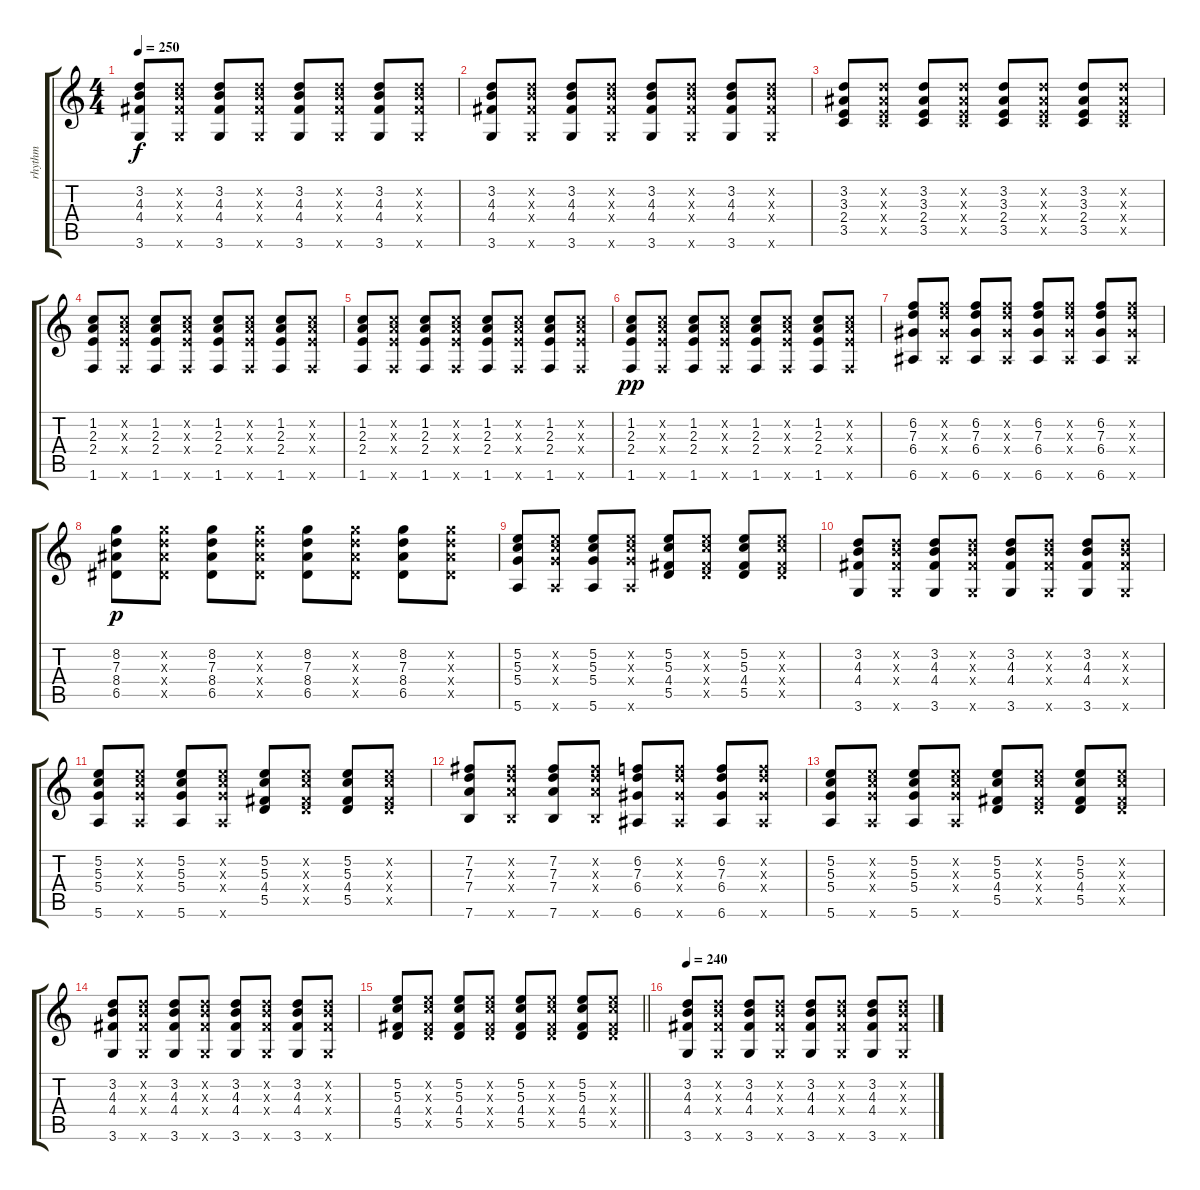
\track ("rhythm" "rhythm") {instrument acousticguitarnylon}
\staff {score tabs}
\tuning (E4 B3 G3 D3 A2 E2) {hide}
\ts (4 4)
\tempo 250
\clef g2
\ks c
(3.2 4.3 4.4 3.6).8{dy f} (3.2{x} 4.3{x} 4.4{x} 3.6{x}).8 (3.2 4.3 4.4 3.6).8 (3.2{x} 4.3{x} 4.4{x} 3.6{x}).8 (3.2 4.3 4.4 3.6).8 (3.2{x} 4.3{x} 4.4{x} 3.6{x}).8 (3.2 4.3 4.4 3.6).8 (3.2{x} 4.3{x} 4.4{x} 3.6{x}).8 |
(3.2 4.3 4.4 3.6).8 (3.2{x} 4.3{x} 4.4{x} 3.6{x}).8 (3.2 4.3 4.4 3.6).8 (3.2{x} 4.3{x} 4.4{x} 3.6{x}).8 (3.2 4.3 4.4 3.6).8 (3.2{x} 4.3{x} 4.4{x} 3.6{x}).8 (3.2 4.3 4.4 3.6).8 (3.2{x} 4.3{x} 4.4{x} 3.6{x}).8 |
(3.2 3.3 2.4 3.5).8 (3.2{x} 3.3{x} 2.4{x} 3.5{x}).8 (3.2 3.3 2.4 3.5).8 (3.2{x} 3.3{x} 2.4{x} 3.5{x}).8 (3.2 3.3 2.4 3.5).8 (3.2{x} 3.3{x} 2.4{x} 3.5{x}).8 (3.2 3.3 2.4 3.5).8 (3.2{x} 3.3{x} 2.4{x} 3.5{x}).8 |
(1.2 2.3 2.4 1.6).8 (1.2{x} 2.3{x} 2.4{x} 1.6{x}).8 (1.2 2.3 2.4 1.6).8 (1.2{x} 2.3{x} 2.4{x} 1.6{x}).8 (1.2 2.3 2.4 1.6).8 (1.2{x} 2.3{x} 2.4{x} 1.6{x}).8 (1.2 2.3 2.4 1.6).8 (1.2{x} 2.3{x} 2.4{x} 1.6{x}).8 |
(1.2 2.3 2.4 1.6).8 (1.2{x} 2.3{x} 2.4{x} 1.6{x}).8 (1.2 2.3 2.4 1.6).8 (1.2{x} 2.3{x} 2.4{x} 1.6{x}).8 (1.2 2.3 2.4 1.6).8 (1.2{x} 2.3{x} 2.4{x} 1.6{x}).8 (1.2 2.3 2.4 1.6).8 (1.2{x} 2.3{x} 2.4{x} 1.6{x}).8 |
(1.2 2.3 2.4 1.6).8{dy pp} (1.2{x} 2.3{x} 2.4{x} 1.6{x}).8 (1.2 2.3 2.4 1.6).8 (1.2{x} 2.3{x} 2.4{x} 1.6{x}).8 (1.2 2.3 2.4 1.6).8 (1.2{x} 2.3{x} 2.4{x} 1.6{x}).8 (1.2 2.3 2.4 1.6).8 (1.2{x} 2.3{x} 2.4{x} 1.6{x}).8 |
(6.2 7.3 6.4 6.6).8 (6.2{x} 7.3{x} 6.4{x} 6.6{x}).8 (6.2 7.3 6.4 6.6).8 (6.2{x} 7.3{x} 6.4{x} 6.6{x}).8 (6.2 7.3 6.4 6.6).8 (6.2{x} 7.3{x} 6.4{x} 6.6{x}).8 (6.2 7.3 6.4 6.6).8 (6.2{x} 7.3{x} 6.4{x} 6.6{x}).8 |
(8.2 7.3 8.4 6.5).8{dy p} (8.2{x} 7.3{x} 8.4{x} 6.5{x}).8 (8.2 7.3 8.4 6.5).8 (8.2{x} 7.3{x} 8.4{x} 6.5{x}).8 (8.2 7.3 8.4 6.5).8 (8.2{x} 7.3{x} 8.4{x} 6.5{x}).8 (8.2 7.3 8.4 6.5).8 (8.2{x} 7.3{x} 8.4{x} 6.5{x}).8 |
(5.2 5.3 5.4 5.6).8 (5.2{x} 5.3{x} 5.4{x} 5.6{x}).8 (5.2 5.3 5.4 5.6).8 (5.2{x} 5.3{x} 5.4{x} 5.6{x}).8 (5.2 5.3 4.4 5.5).8 (5.2{x} 5.3{x} 4.4{x} 5.5{x}).8 (5.2 5.3 4.4 5.5).8 (5.2{x} 5.3{x} 4.4{x} 5.5{x}).8 |
(3.2 4.3 4.4 3.6).8 (3.2{x} 4.3{x} 4.4{x} 3.6{x}).8 (3.2 4.3 4.4 3.6).8 (3.2{x} 4.3{x} 4.4{x} 3.6{x}).8 (3.2 4.3 4.4 3.6).8 (3.2{x} 4.3{x} 4.4{x} 3.6{x}).8 (3.2 4.3 4.4 3.6).8 (3.2{x} 4.3{x} 4.4{x} 3.6{x}).8 |
(5.2 5.3 5.4 5.6).8 (5.2{x} 5.3{x} 5.4{x} 5.6{x}).8 (5.2 5.3 5.4 5.6).8 (5.2{x} 5.3{x} 5.4{x} 5.6{x}).8 (5.2 5.3 4.4 5.5).8 (5.2{x} 5.3{x} 4.4{x} 5.5{x}).8 (5.2 5.3 4.4 5.5).8 (5.2{x} 5.3{x} 4.4{x} 5.5{x}).8 |
(7.2 7.3 7.4 7.6).8 (7.2{x} 7.3{x} 7.4{x} 7.6{x}).8 (7.2 7.3 7.4 7.6).8 (7.2{x} 7.3{x} 7.4{x} 7.6{x}).8 (6.2 7.3 6.4 6.6).8 (6.2{x} 7.3{x} 6.4{x} 6.6{x}).8 (6.2 7.3 6.4 6.6).8 (6.2{x} 7.3{x} 6.4{x} 6.6{x}).8 |
(5.2 5.3 5.4 5.6).8 (5.2{x} 5.3{x} 5.4{x} 5.6{x}).8 (5.2 5.3 5.4 5.6).8 (5.2{x} 5.3{x} 5.4{x} 5.6{x}).8 (5.2 5.3 4.4 5.5).8 (5.2{x} 5.3{x} 4.4{x} 5.5{x}).8 (5.2 5.3 4.4 5.5).8 (5.2{x} 5.3{x} 4.4{x} 5.5{x}).8 |
(3.2 4.3 4.4 3.6).8 (3.2{x} 4.3{x} 4.4{x} 3.6{x}).8 (3.2 4.3 4.4 3.6).8 (3.2{x} 4.3{x} 4.4{x} 3.6{x}).8 (3.2 4.3 4.4 3.6).8 (3.2{x} 4.3{x} 4.4{x} 3.6{x}).8 (3.2 4.3 4.4 3.6).8 (3.2{x} 4.3{x} 4.4{x} 3.6{x}).8 |
\barLineRight lightlight
(5.2 5.3 4.4 5.5).8 (5.2{x} 5.3{x} 4.4{x} 5.5{x}).8 (5.2 5.3 4.4 5.5).8 (5.2{x} 5.3{x} 4.4{x} 5.5{x}).8 (5.2 5.3 4.4 5.5).8 (5.2{x} 5.3{x} 4.4{x} 5.5{x}).8 (5.2 5.3 4.4 5.5).8 (5.2{x} 5.3{x} 4.4{x} 5.5{x}).8 |
\tempo 240
(3.2 4.3 4.4 3.6).8 (3.2{x} 4.3{x} 4.4{x} 3.6{x}).8 (3.2 4.3 4.4 3.6).8 (3.2{x} 4.3{x} 4.4{x} 3.6{x}).8 (3.2 4.3 4.4 3.6).8 (3.2{x} 4.3{x} 4.4{x} 3.6{x}).8 (3.2 4.3 4.4 3.6).8 (3.2{x} 4.3{x} 4.4{x} 3.6{x}).8
